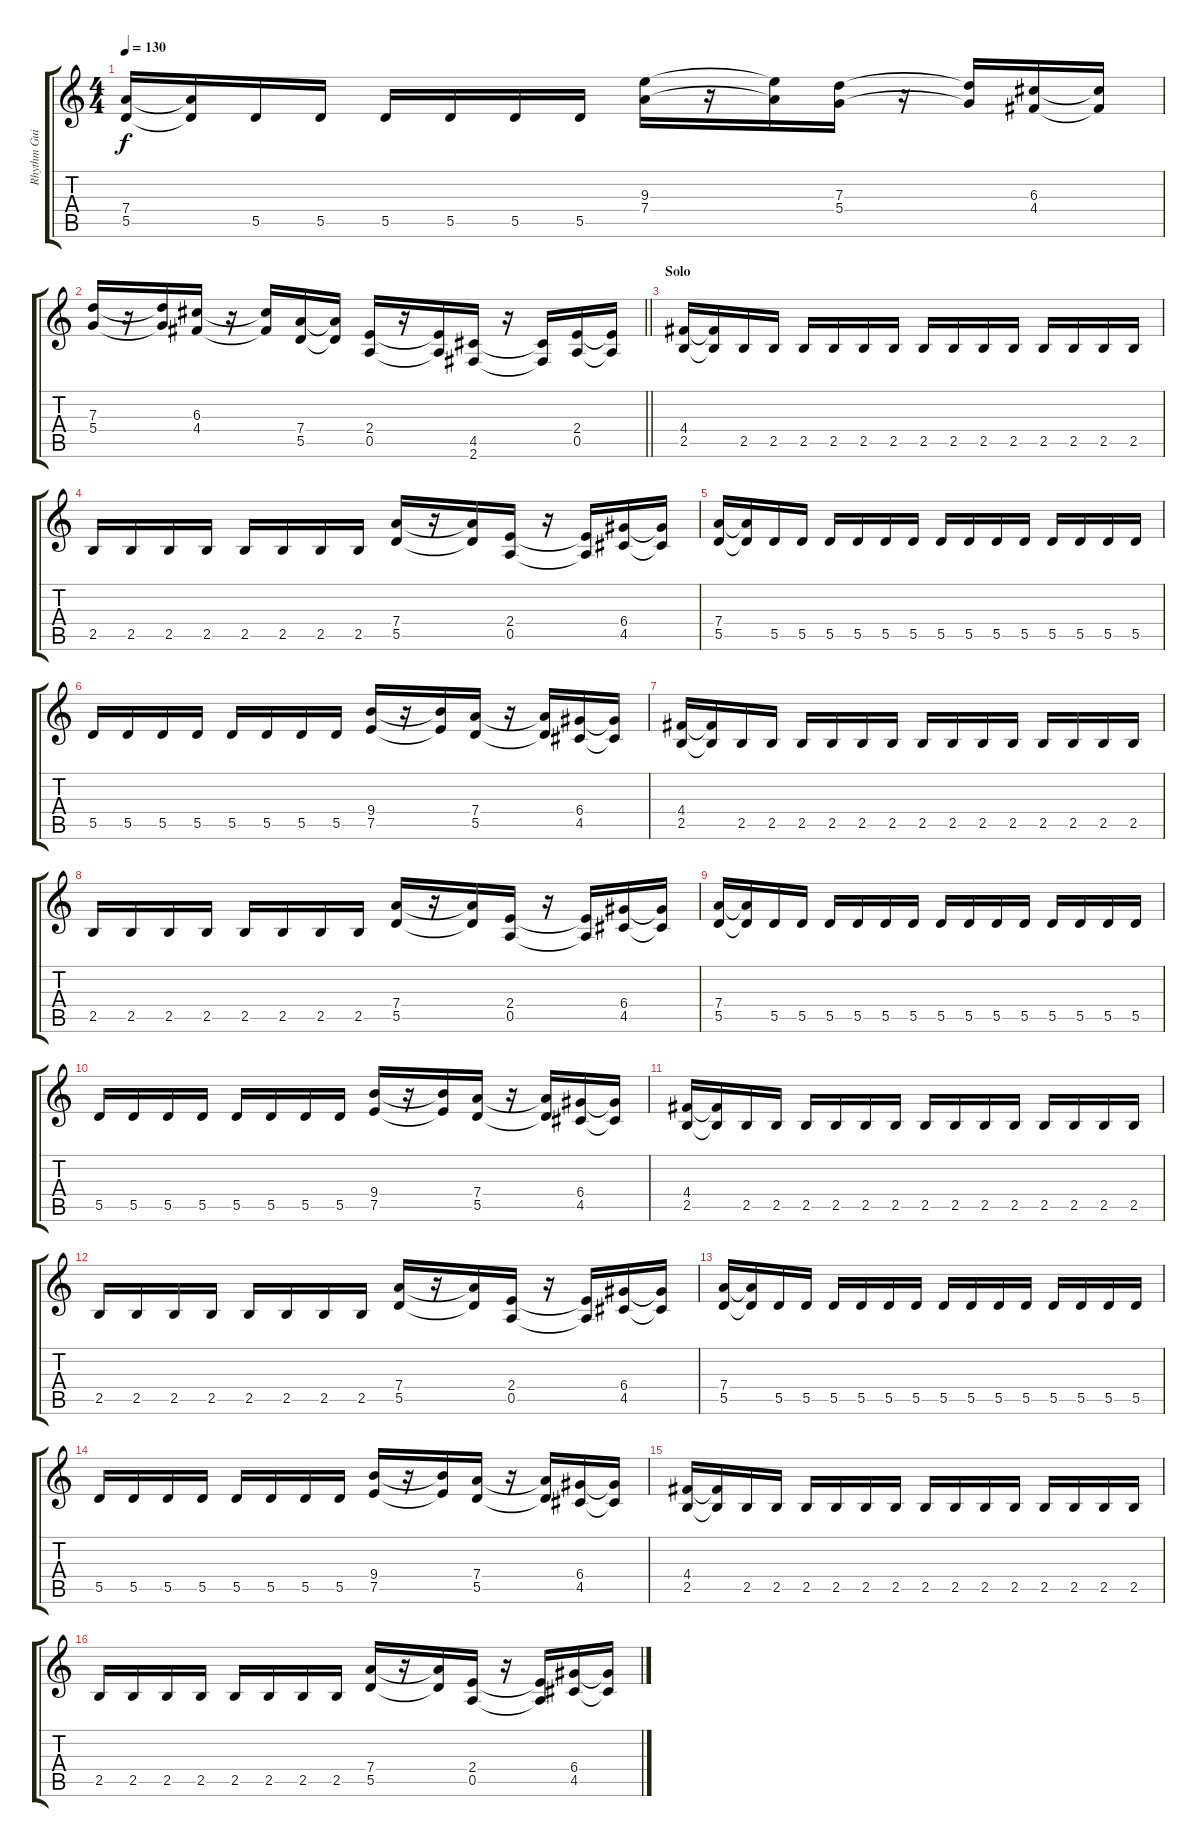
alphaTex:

\track ("Rhythm Guitar" "Rhythm Gui") {instrument distortionguitar}
\staff {score tabs}
\tuning (E4 B3 G3 D3 A2 E2) {hide}
\ts (4 4)
\tempo 130
\clef g2
\ks c
(7.4 5.5).16{dy f} (7.4{t} 5.5{t}).16 5.5.16 5.5.16 5.5.16 5.5.16 5.5.16 5.5.16 (9.3 7.4).16 r.16 (9.3{t} 7.4{t}).16 (7.3 5.4).16 r.16 (7.3{t} 5.4{t}).16 (6.3 4.4).16 (6.3{t} 4.4{t}).16 |
\barLineRight lightlight
(7.3 5.4).16 r.16 (7.3{t} 5.4{t}).16 (6.3 4.4).16 r.16 (6.3{t} 4.4{t}).16 (7.4 5.5).16 (7.4{t} 5.5{t}).16 (2.4 0.5).16 r.16 (2.4{t} 0.5{t}).16 (4.5 2.6).16 r.16 (4.5{t} 2.6{t}).16 (2.4 0.5).16 (2.4{t} 0.5{t}).16 |
\section ("" "Solo")
(4.4 2.5).16 (4.4{t} 2.5{t}).16 2.5.16 2.5.16 2.5.16 2.5.16 2.5.16 2.5.16 2.5.16 2.5.16 2.5.16 2.5.16 2.5.16 2.5.16 2.5.16 2.5.16 |
2.5.16 2.5.16 2.5.16 2.5.16 2.5.16 2.5.16 2.5.16 2.5.16 (7.4 5.5).16 r.16 (7.4{t} 5.5{t}).16 (2.4 0.5).16 r.16 (2.4{t} 0.5{t}).16 (6.4 4.5).16 (6.4{t} 4.5{t}).16 |
(7.4 5.5).16 (7.4{t} 5.5{t}).16 5.5.16 5.5.16 5.5.16 5.5.16 5.5.16 5.5.16 5.5.16 5.5.16 5.5.16 5.5.16 5.5.16 5.5.16 5.5.16 5.5.16 |
5.5.16 5.5.16 5.5.16 5.5.16 5.5.16 5.5.16 5.5.16 5.5.16 (9.4 7.5).16 r.16 (9.4{t} 7.5{t}).16 (7.4 5.5).16 r.16 (7.4{t} 5.5{t}).16 (6.4 4.5).16 (6.4{t} 4.5{t}).16 |
(4.4 2.5).16 (4.4{t} 2.5{t}).16 2.5.16 2.5.16 2.5.16 2.5.16 2.5.16 2.5.16 2.5.16 2.5.16 2.5.16 2.5.16 2.5.16 2.5.16 2.5.16 2.5.16 |
2.5.16 2.5.16 2.5.16 2.5.16 2.5.16 2.5.16 2.5.16 2.5.16 (7.4 5.5).16 r.16 (7.4{t} 5.5{t}).16 (2.4 0.5).16 r.16 (2.4{t} 0.5{t}).16 (6.4 4.5).16 (6.4{t} 4.5{t}).16 |
(7.4 5.5).16 (7.4{t} 5.5{t}).16 5.5.16 5.5.16 5.5.16 5.5.16 5.5.16 5.5.16 5.5.16 5.5.16 5.5.16 5.5.16 5.5.16 5.5.16 5.5.16 5.5.16 |
5.5.16 5.5.16 5.5.16 5.5.16 5.5.16 5.5.16 5.5.16 5.5.16 (9.4 7.5).16 r.16 (9.4{t} 7.5{t}).16 (7.4 5.5).16 r.16 (7.4{t} 5.5{t}).16 (6.4 4.5).16 (6.4{t} 4.5{t}).16 |
(4.4 2.5).16 (4.4{t} 2.5{t}).16 2.5.16 2.5.16 2.5.16 2.5.16 2.5.16 2.5.16 2.5.16 2.5.16 2.5.16 2.5.16 2.5.16 2.5.16 2.5.16 2.5.16 |
2.5.16 2.5.16 2.5.16 2.5.16 2.5.16 2.5.16 2.5.16 2.5.16 (7.4 5.5).16 r.16 (7.4{t} 5.5{t}).16 (2.4 0.5).16 r.16 (2.4{t} 0.5{t}).16 (6.4 4.5).16 (6.4{t} 4.5{t}).16 |
(7.4 5.5).16 (7.4{t} 5.5{t}).16 5.5.16 5.5.16 5.5.16 5.5.16 5.5.16 5.5.16 5.5.16 5.5.16 5.5.16 5.5.16 5.5.16 5.5.16 5.5.16 5.5.16 |
5.5.16 5.5.16 5.5.16 5.5.16 5.5.16 5.5.16 5.5.16 5.5.16 (9.4 7.5).16 r.16 (9.4{t} 7.5{t}).16 (7.4 5.5).16 r.16 (7.4{t} 5.5{t}).16 (6.4 4.5).16 (6.4{t} 4.5{t}).16 |
(4.4 2.5).16 (4.4{t} 2.5{t}).16 2.5.16 2.5.16 2.5.16 2.5.16 2.5.16 2.5.16 2.5.16 2.5.16 2.5.16 2.5.16 2.5.16 2.5.16 2.5.16 2.5.16 |
2.5.16 2.5.16 2.5.16 2.5.16 2.5.16 2.5.16 2.5.16 2.5.16 (7.4 5.5).16 r.16 (7.4{t} 5.5{t}).16 (2.4 0.5).16 r.16 (2.4{t} 0.5{t}).16 (6.4 4.5).16 (6.4{t} 4.5{t}).16
